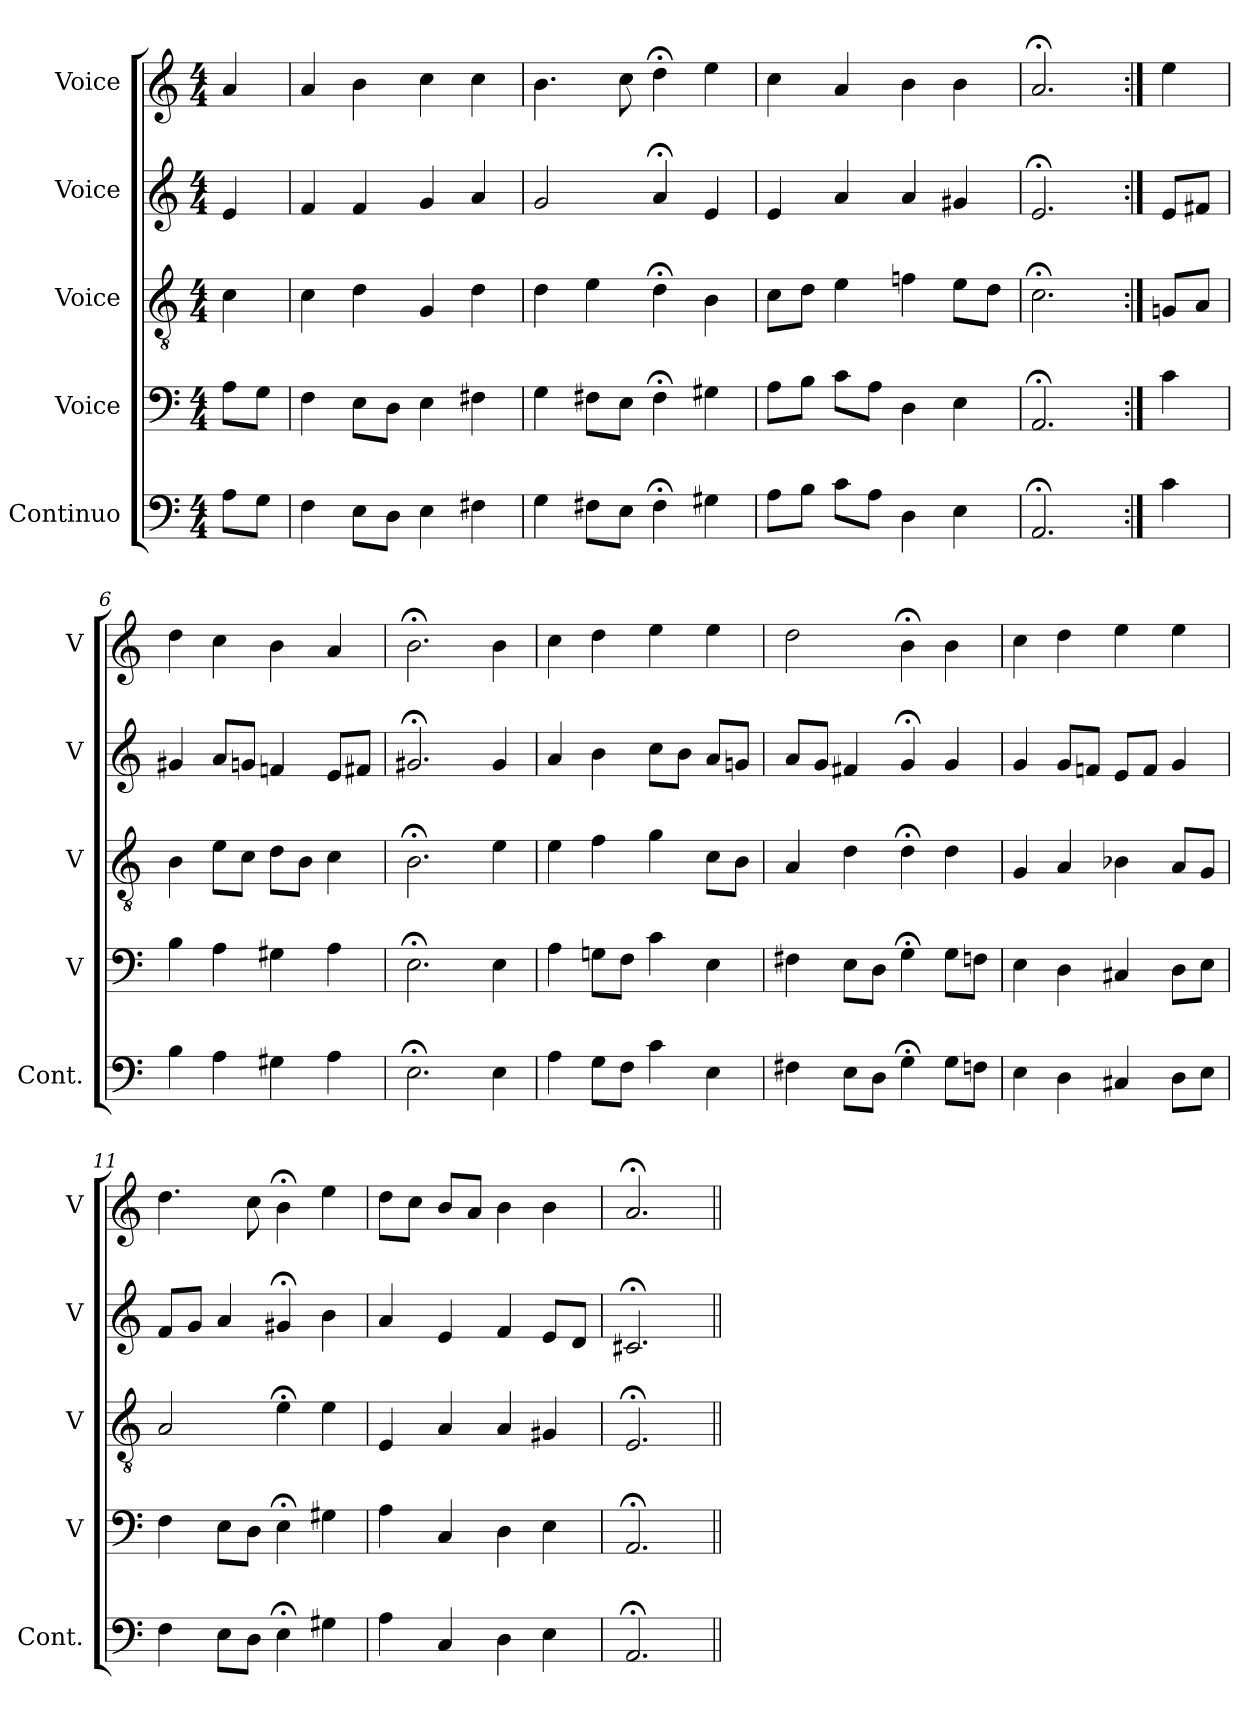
**kern	**kern	**kern	**kern	**kern
*part5	*part4	*part3	*part2	*part1
*staff5	*staff4	*staff3	*staff2	*staff1
*I"Continuo	*I"Voice	*I"Voice	*I"Voice	*I"Voice
*I'Cont.	*I'V	*I'V	*I'V	*I'V
*clefF4	*clefF4	*clefGv2	*clefG2	*clefG2
*k[]	*k[]	*k[]	*k[]	*k[]
*M4/4	*M4/4	*M4/4	*M4/4	*M4/4
=	=	=	=	=
8AL	8AL	4c	4e	4a
8GJ	8GJ	.	.	.
=2	=2	=2	=2	=2
4F	4F	4c	4f	4a
8EL	8EL	4d	4f	4b
8DJ	8DJ	.	.	.
4E	4E	4G	4g	4cc
4F#X	4F#X	4d	4a	4cc
=3	=3	=3	=3	=3
4G	4G	4d	2g	4.b
8F#XL	8F#XL	4e	.	.
8EJ	8EJ	.	.	8cc
4F#;<	4F#;<	4d;<	4a;<	4dd;<
4G#X	4G#X	4B	4e	4ee
=4	=4	=4	=4	=4
8AL	8AL	8cL	4e	4cc
8BJ	8BJ	8dJ	.	.
8cL	8cL	4e	4a	4a
8AJ	8AJ	.	.	.
4D	4D	4fn	4a	4b
4E	4E	8eL	4g#X	4b
.	.	8dJ	.	.
=	=	=	=	=
2.AA;<	2.AA;<	2.c;<	2.e;<	2.a;<
=5:|!	=5:|!	=5:|!	=5:|!	=5:|!
4c	4c	8GnL	8eL	4ee
.	.	8AJ	8f#XJ	.
=6	=6	=6	=6	=6
4B	4B	4B	4g#X	4dd
4A	4A	8eL	8aL	4cc
.	.	8cJ	8gnJ	.
4G#X	4G#X	8dL	4fn	4b
.	.	8BJ	.	.
4A	4A	4c	8eL	4a
.	.	.	8f#XJ	.
=7	=7	=7	=7	=7
2.E;<	2.E;<	2.B;<	2.g#X;<	2.b;<
4E	4E	4e	4g#	4b
=8	=8	=8	=8	=8
4A	4A	4e	4a	4cc
8GL	8GnL	4f	4b	4dd
8FJ	8FJ	.	.	.
4c	4c	4g	8ccL	4ee
.	.	.	8bJ	.
4E	4E	8cL	8aL	4ee
.	.	8BJ	8gnJ	.
=9	=9	=9	=9	=9
4F#X	4F#X	4A	8aL	2dd
.	.	.	8gJ	.
8EL	8EL	4d	4f#X	.
8DJ	8DJ	.	.	.
4G;<	4G;<	4d;<	4g;<	4b;<
8GL	8GL	4d	4g	4b
8FnJ	8FnJ	.	.	.
=10	=10	=10	=10	=10
4E	4E	4G	4g	4cc
4D	4D	4A	8gL	4dd
.	.	.	8fnJ	.
4C#X	4C#X	4B-X	8eL	4ee
.	.	.	8fJ	.
8DL	8DL	8AL	4g	4ee
8EJ	8EJ	8GJ	.	.
=11	=11	=11	=11	=11
4F	4F	2A	8fL	4.dd
.	.	.	8gJ	.
8EL	8EL	.	4a	.
8DJ	8DJ	.	.	8cc
4E;<	4E;<	4e;<	4g#X;<	4b;<
4G#X	4G#X	4e	4b	4ee
=12	=12	=12	=12	=12
4A	4A	4E	4a	8ddL
.	.	.	.	8ccJ
4C	4C	4A	4e	8bL
.	.	.	.	8aJ
4D	4D	4A	4f	4b
4E	4E	4G#X	8eL	4b
.	.	.	8dJ	.
=13	=13	=13	=13	=13
2.AA;<	2.AA;<	2.E;<	2.c#X;<	2.a;<
=||	=||	=||	=||	=||
*-	*-	*-	*-	*-
